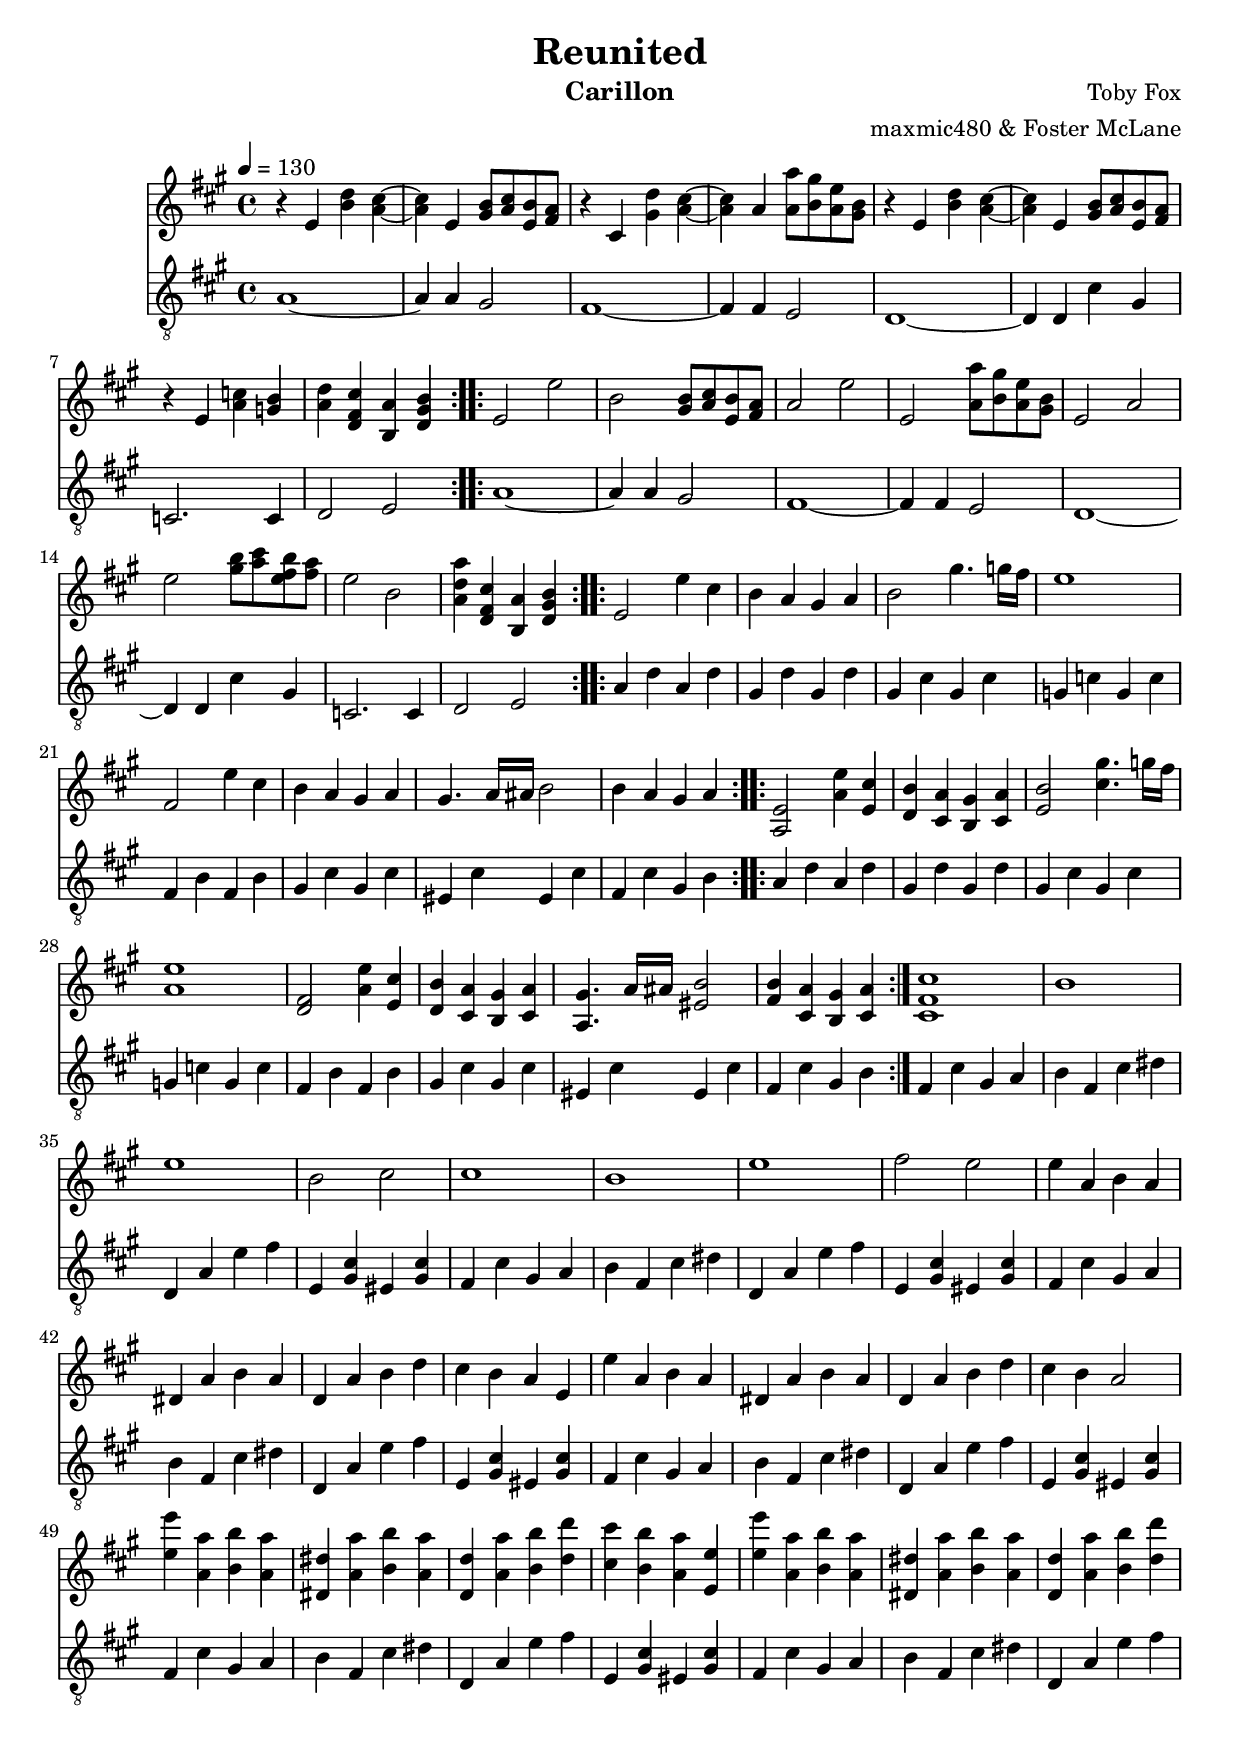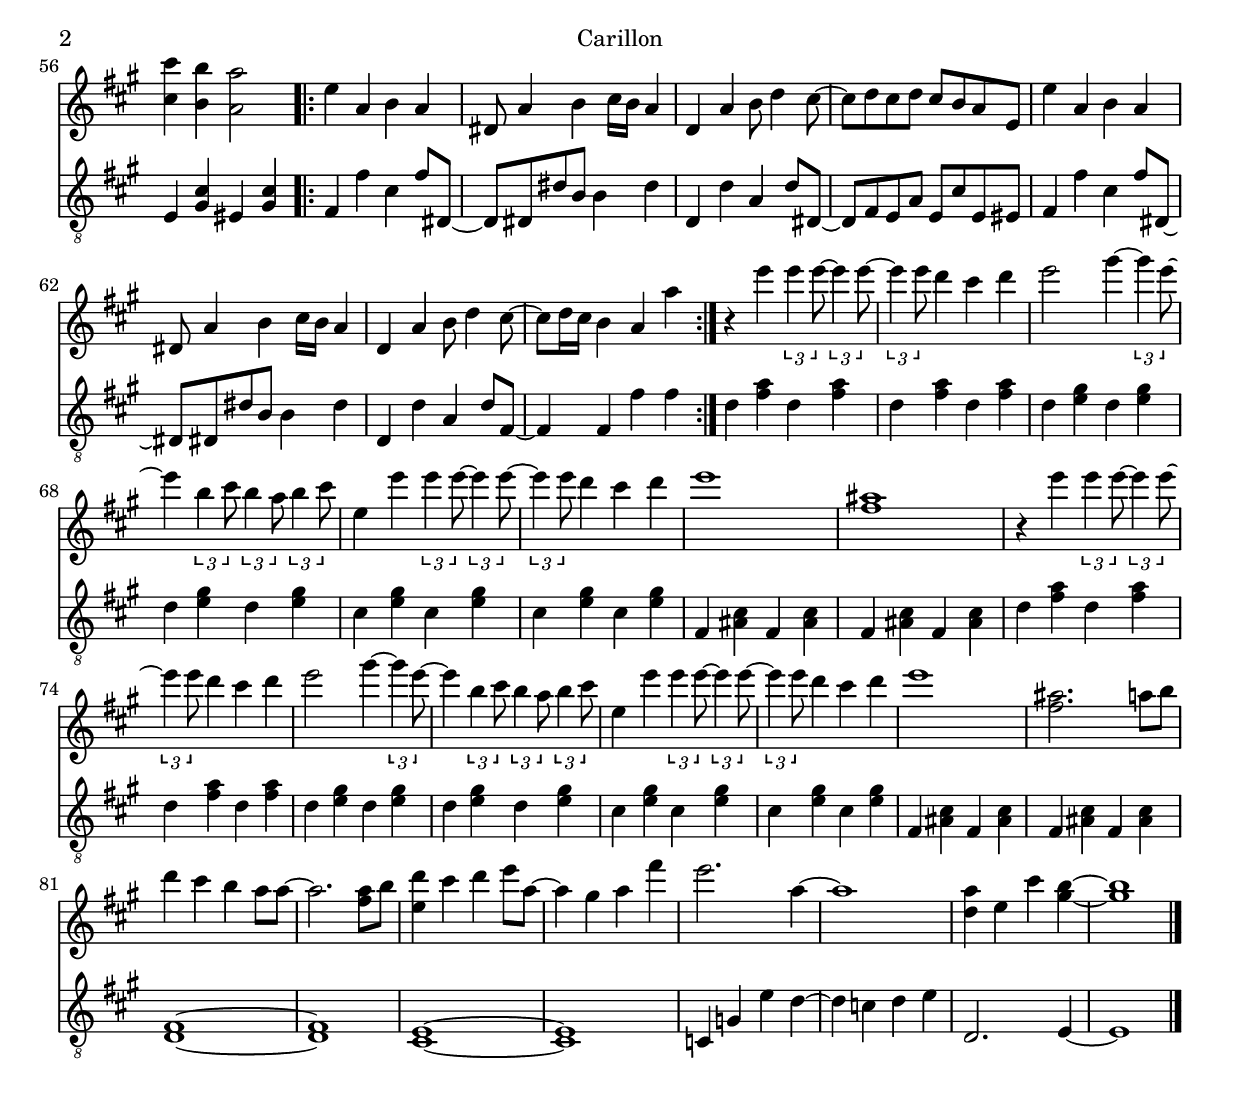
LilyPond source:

\version "2.18.2"

\header {
  title = "Reunited"
  instrument = "Carillon"
  composer = "Toby Fox"
  arranger = "maxmic480 & Foster McLane"
}

main_tempo = \tempo 4 = 130
main_key = \key a \major

melody = \relative c'' {
  % part 1
  \repeat volta 2 {
    r4 e, <b' d> <a cis>~
    <a cis>4 e <gis b>8 <a cis> <e b'> <fis a>
    r4 cis <gis' d'> <a cis>~
    <a cis>4 a <a a'>8 <b gis'> <a e'> <gis b>
    r4 e <b' d> <a cis>~
    <a cis>4 e <gis b>8 <a cis> <e b'> <fis a>
    r4 e <a c> <g b>
    <a d>4 <d, fis cis'> <b a'> <d gis b>
  }

  % part 2
  \repeat volta 2 {
    e2 e'
    b2 <gis b>8 <a cis> <e b'> <fis a>
    a2 e'
    e,2 <a a'>8 <b gis'> <a e'> <gis b>
    e2 a
    e'2 <gis b>8 <a cis> <e fis b> <fis a>
    e2 b
    <a d a'>4 <d, fis cis'> <b a'> <d gis b>
  }

  % part 3
  \repeat volta 2 {
    e2 e'4 cis
    b4 a gis a
    b2 gis'4. g16 fis
    e1
    fis,2 e'4 cis
    b4 a gis a
    gis4. a16 ais b2
    b4 a gis a
  }
  \repeat volta 2 {
    <a, e'>2 <a' e'>4 <e cis'>
    <d b'>4 <cis a'> <b gis'> <cis a'>
    <e b'>2 <cis' gis'>4. g'16 fis
    <a, e'>1
    <d, fis>2 <a' e'>4 <e cis'>
    <d b'>4 <cis a'> <b gis'> <cis a'>
    <a gis'>4. a'16 ais <eis b'>2
    <fis b>4 <cis a'> <b gis'> <cis a'>
  }

  % part 4
  <cis fis cis'>1
  b'1
  e1
  b2 cis
  cis1
  b1
  e1
  fis2 e

  % part 5
  e4 a, b a
  dis,4 a' b a
  d,4 a' b d
  cis4 b a e
  e'4 a, b a
  dis,4 a' b a
  d,4 a' b d
  cis4 b a2

  <e' e'>4 <a, a'> <b b'> <a a'>
  <dis, dis'>4 <a' a'> <b b'> <a a'>
  <d, d'>4 <a' a'> <b b'> <d d'>
  <cis cis'>4 <b b'> <a a'> <e e'>
  <e' e'>4 <a, a'> <b b'> <a a'>
  <dis, dis'>4 <a' a'> <b b'> <a a'>
  <d, d'>4 <a' a'> <b b'> <d d'>
  <cis cis'>4 <b b'> <a a'>2

  % part 6
  \repeat volta 2 {
    e'4 a, b a
    dis,8 a'4 b4 cis16 b a4
    d,4 a' b8 d4 cis8~
    cis8 d cis d cis b a e
    e'4 a, b a
    dis,8 a'4 b4 cis16 b a4
    d,4 a' b8 d4 cis8~
    cis8 d16 cis b4 a a'
  }

  % part 7
  r4 e' \tuplet 3/2 { e4 e8~ } \tuplet 3/2 { e4 e8~ }
  \tuplet 3/2 { e4 e8 } d4 cis d
  e2 gis4~ \tuplet 3/2 { gis4 e8~ }
  e4 \tuplet 3/2 { b4 cis8 } \tuplet 3/2 { b4 a8 } \tuplet 3/2 { b4 cis8 }
  e,4 e' \tuplet 3/2 { e4 e8~ } \tuplet 3/2 { e4 e8~ }
  \tuplet 3/2 { e4 e8 } d4 cis d
  e1
  <fis, ais>1

  r4 e' \tuplet 3/2 { e4 e8~ } \tuplet 3/2 { e4 e8~ }
  \tuplet 3/2 { e4 e8 } d4 cis d
  e2 gis4~ \tuplet 3/2 { gis4 e8~ }
  e4 \tuplet 3/2 { b4 cis8 } \tuplet 3/2 { b4 a8 } \tuplet 3/2 { b4 cis8 }
  e,4 e' \tuplet 3/2 { e4 e8~ } \tuplet 3/2 { e4 e8~ }
  \tuplet 3/2 { e4 e8 } d4 cis d
  e1
  <fis, ais>2. a8 b

  % part 8
  d4 cis b a8 a8~
  a2. <fis a>8 b
  <e, d'>4 cis' d e8 a,8~
  a4 gis a fis'
  e2. a,4~
  a1
  <d, a'>4 e cis' <gis b>~
  <gis b>1

  \bar "|."
}

bass = \relative c' {
  % part 1
  \repeat volta 2 {
    a1~
    a4 a gis2
    fis1~
    fis4 fis e2
    d1~
    d4 d cis' gis
    c,2. c4
    d2 e
  }

  % part 2
  \repeat volta 2 {
    a1~
    a4 a gis2
    fis1~
    fis4 fis e2
    d1~
    d4 d cis' gis
    c,2. c4
    d2 e
  }

  % part 3
  \repeat volta 2 {
    a4 d a d
    gis, d' gis, d'
    gis, cis gis cis
    g c g c
    fis, b fis b
    gis cis gis cis
    eis, cis' eis, cis'
    fis, cis' gis b
  }
  \repeat volta 2 {
    a4 d a d
    gis, d' gis, d'
    gis, cis gis cis
    g c g c
    fis, b fis b
    gis cis gis cis
    eis, cis' eis, cis'
    fis, cis' gis b
  }

  % part 4
  fis4 cis' gis a
  b4 fis cis' dis
  d,4 a' e' fis
  e,4 <gis cis> eis <gis cis>
  fis4 cis' gis a
  b4 fis cis' dis
  d,4 a' e' fis
  e,4 <gis cis> eis <gis cis>

  % part 5
  fis4 cis' gis a
  b4 fis cis' dis
  d,4 a' e' fis
  e,4 <gis cis> eis <gis cis>
  fis4 cis' gis a
  b4 fis cis' dis
  d,4 a' e' fis
  e,4 <gis cis> eis <gis cis>

  fis4 cis' gis a
  b4 fis cis' dis
  d,4 a' e' fis
  e,4 <gis cis> eis <gis cis>
  fis4 cis' gis a
  b4 fis cis' dis
  d,4 a' e' fis
  e,4 <gis cis> eis <gis cis>

  % part 6
  \repeat volta 2 {
    fis4 fis' cis fis8 dis,~
    dis8 dis dis' b b4 dis
    d,4 d' a d8 dis,~
    dis8 fis e a e cis' e, eis
    fis4 fis' cis fis8 dis,~
    dis8 dis dis' b b4 dis
    d,4 d' a d8 fis,~
    fis4 fis fis' fis
  }

  % part 7
  d4 <fis a> d <fis a>
  d4 <fis a> d <fis a>
  d4 <e gis> d <e gis>
  d4 <e gis> d <e gis>
  cis4 <e gis> cis <e gis>
  cis4 <e gis> cis <e gis>
  fis,4 <ais cis> fis <ais cis>
  fis4 <ais cis> fis <ais cis>

  d4 <fis a> d <fis a>
  d4 <fis a> d <fis a>
  d4 <e gis> d <e gis>
  d4 <e gis> d <e gis>
  cis4 <e gis> cis <e gis>
  cis4 <e gis> cis <e gis>
  fis,4 <ais cis> fis <ais cis>
  fis4 <ais cis> fis <ais cis>

  % part 8
  <d, fis>1~
  <d fis>1
  <cis e>1~
  <cis e>1
  c4 g' e' d~
  d4 c d e
  d,2. e4~
  e1

  \bar "|."
}

keys = \new Staff {
  \clef "treble"

  \main_tempo
  \main_key

  \melody
}

pedals = \new Staff {
  \clef "treble_8"

  \main_tempo
  \main_key

  \bass
}

\score {
  <<
    \keys
    \pedals
  >>

  \layout {}
}

\score {
  %\unfoldRepeats
  <<
    \keys
    \pedals
  >>

  \midi {}
}
